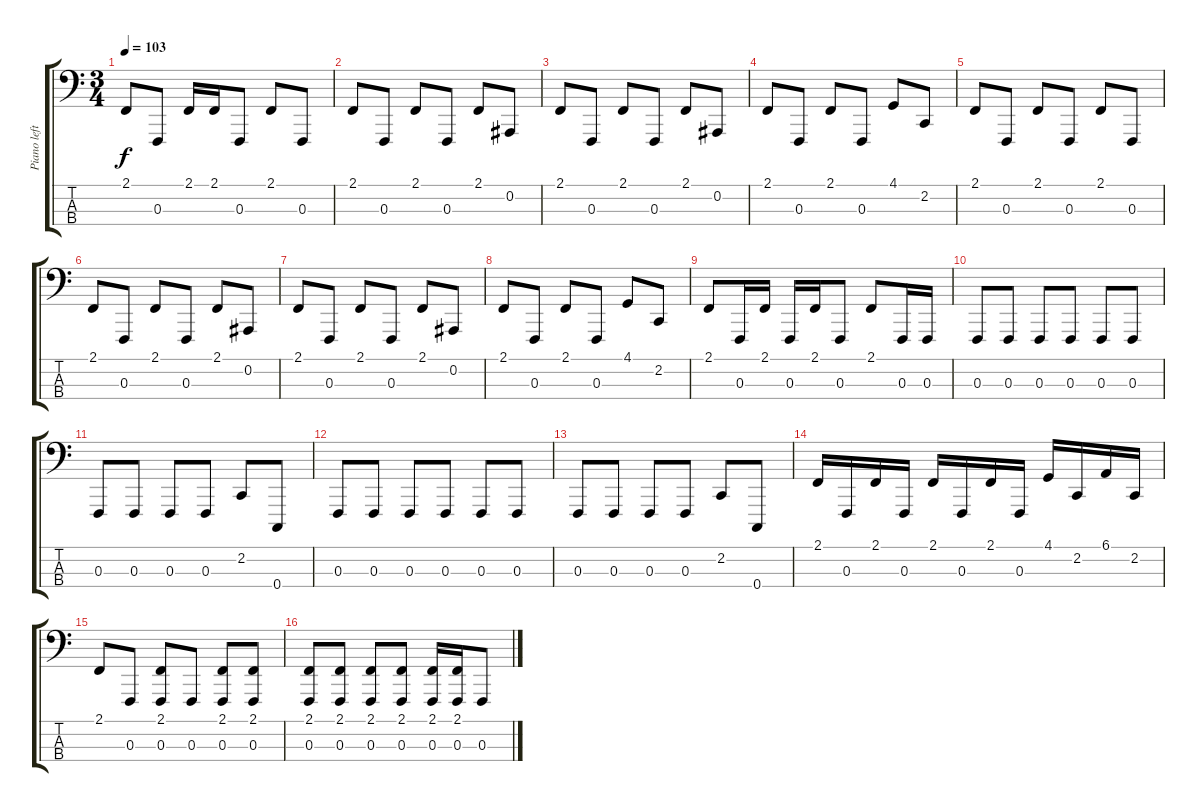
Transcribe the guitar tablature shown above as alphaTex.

\track ("Piano left" "Piano left") {instrument acousticgrandpiano}
\staff {score tabs}
\tuning (Eb2 Bb1 F1 C1) {hide}
\ts (3 4)
\tempo 103
\clef f4
\ks c
2.1.8{dy f} 0.3.8 2.1.16 2.1.16 0.3.8 2.1.8 0.3.8 |
2.1.8 0.3.8 2.1.8 0.3.8 2.1.8 0.2.8 |
2.1.8 0.3.8 2.1.8 0.3.8 2.1.8 0.2.8 |
2.1.8 0.3.8 2.1.8 0.3.8 4.1.8 2.2.8 |
2.1.8 0.3.8 2.1.8 0.3.8 2.1.8 0.3.8 |
2.1.8 0.3.8 2.1.8 0.3.8 2.1.8 0.2.8 |
2.1.8 0.3.8 2.1.8 0.3.8 2.1.8 0.2.8 |
2.1.8 0.3.8 2.1.8 0.3.8 4.1.8 2.2.8 |
2.1.8 0.3.16 2.1.16 0.3.16 2.1.16 0.3.8 2.1.8 0.3.16 0.3.16 |
0.3.8 0.3.8 0.3.8 0.3.8 0.3.8 0.3.8 |
0.3.8 0.3.8 0.3.8 0.3.8 2.2.8 0.4.8 |
0.3.8 0.3.8 0.3.8 0.3.8 0.3.8 0.3.8 |
0.3.8 0.3.8 0.3.8 0.3.8 2.2.8 0.4.8 |
2.1.16 0.3.16 2.1.16 0.3.16 2.1.16 0.3.16 2.1.16 0.3.16 4.1.16 2.2.16 6.1.16 2.2.16 |
2.1.8 0.3.8 (2.1 0.3).8 0.3.8 (2.1 0.3).8 (2.1 0.3).8 |
(2.1 0.3).8 (2.1 0.3).8 (2.1 0.3).8 (2.1 0.3).8 (2.1 0.3).16 (2.1 0.3).16 0.3.8
